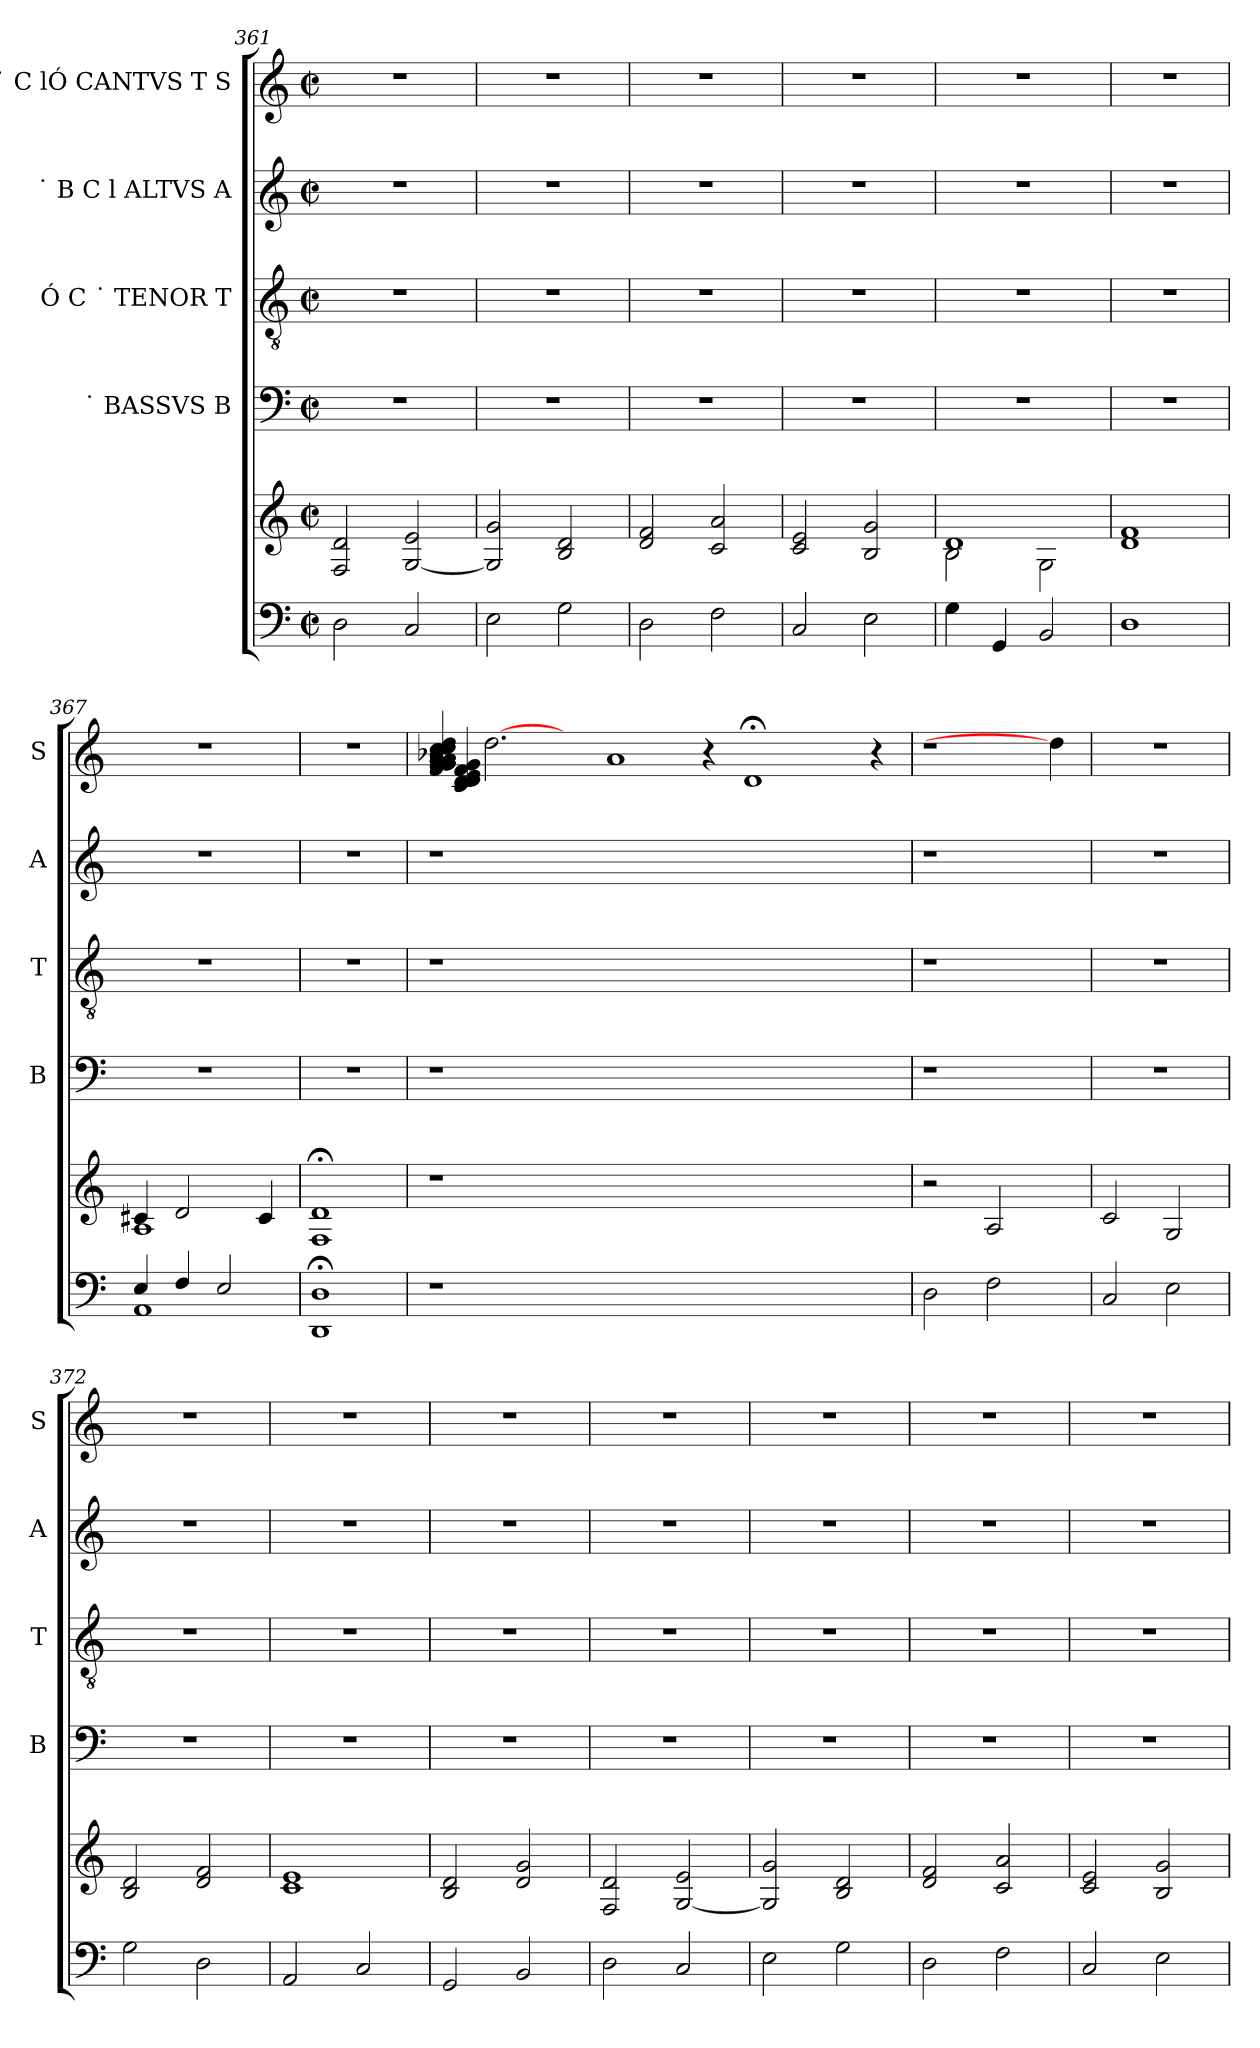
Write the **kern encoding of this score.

**kern	**kern	**kern	**kern	**kern	**kern
*part6	*part5	*part4	*part3	*part2	*part1
*staff6	*staff5	*staff4	*staff3	*staff2	*staff1
*	*	*I"˙ BASSVS B	*I"Ó C ˙ TENOR T	*I"˙ B C l ALTVS A	*I"˙ C lÓ CANTVS T S
*	*	*I'B	*I'T	*I'A	*I'S
*clefF4	*clefG2	*clefF4	*clefGv2	*clefG2	*clefG2
*k[]	*k[]	*k[]	*k[]	*k[]	*k[]
*C:	*C:	*C:	*C:	*C:	*C:
*M2/2	*M2/2	*M2/2	*M2/2	*M2/2	*M2/2
*met(c|)	*met(c|)	*met(c|)	*met(c|)	*met(c|)	*met(c|)
=361	=361	=361	=361	=361	=361
2D\	2F/ 2d/	1r	1r	1r	1r
2C/	[<2G/ 2e/	.	.	.	.
!!LO:LB:g=z
=362	=362	=362	=362	=362	=362
2E\	2G/] 2g/	1r	1r	1r	1r
2G\	2B/ 2d/	.	.	.	.
=363	=363	=363	=363	=363	=363
2D\	2d/ 2f/	1r	1r	1r	1r
2F\	2c/ 2a/	.	.	.	.
=364	=364	=364	=364	=364	=364
2C/	2c/ 2e/	1r	1r	1r	1r
2E\	2B/ 2g/	.	.	.	.
=365	=365	=365	=365	=365	=365
*	*^	*	*	*	*
4G\	1d	2B\	1r	1r	1r	1r
4GG/	.	.	.	.	.	.
2BB/	.	2G\	.	.	.	.
*	*v	*v	*	*	*	*
=366	=366	=366	=366	=366	=366
1D	1d 1f	1r	1r	1r	1r
=367	=367	=367	=367	=367	=367
*^	*^	*	*	*	*
4E/	1AA	4c#X/	1A	1r	1r	1r	1r
4F/	.	2d/	.	.	.	.	.
2E/	.	.	.	.	.	.	.
.	.	4c#/	.	.	.	.	.
*v	*v	*	*	*	*	*	*
*	*v	*v	*	*	*	*
=368	=368	=368	=368	=368	=368
1DD; 1D;	1F; 1d;	1r	1r	1r	1r
!!LO:LB:g=z
=369	=369	=369	=369	=369	=369
*	*	*	*	*	*^
1r	1r	1r	1r	1r	4f/ 4g/ 4g/ 4g/ 4a/ 4a/ 4a/ 4a/ 4b-X/ 4cc/ 4cc/ 4dd/	4c/ 4d/ 4d/ 4e/ 4f/ 4g/
.	.	.	.	.	[2.dd	2%7ryy
0ryy	0ryy	0ryy	0ryy	0ryy	4ryy	.
.	.	.	.	.	1a	.
.	.	.	.	.	4r	.
.	.	.	.	.	1d;	.
2.ryy	2.ryy	2.ryy	2.ryy	2.ryy	.	.
.	.	.	.	.	4r	.
*	*	*	*	*	*v	*v
!!LO:LB:g=z
=370	=370	=370	=370	=370	=370
2D\	2r	1r	1r	1r	1r
2F\	2A/	.	.	.	.
4ryy	4ryy	4ryy	4ryy	4ryy	4dd]
=371	=371	=371	=371	=371	=371
2C/	2c/	1r	1r	1r	1r
2E\	2G/	.	.	.	.
=372	=372	=372	=372	=372	=372
2G\	2B/ 2d/	1r	1r	1r	1r
2D\	2d/ 2f/	.	.	.	.
=373	=373	=373	=373	=373	=373
2AA/	1c 1e	1r	1r	1r	1r
2C/	.	.	.	.	.
=374	=374	=374	=374	=374	=374
2GG/	2B/ 2d/	1r	1r	1r	1r
2BB/	2d/ 2g/	.	.	.	.
=375	=375	=375	=375	=375	=375
2D\	2F/ 2d/	1r	1r	1r	1r
2C/	[<2G/ 2e/	.	.	.	.
!!LO:LB:g=z
=376	=376	=376	=376	=376	=376
2E\	2G/] 2g/	1r	1r	1r	1r
2G\	2B/ 2d/	.	.	.	.
=377	=377	=377	=377	=377	=377
2D\	2d/ 2f/	1r	1r	1r	1r
2F\	2c/ 2a/	.	.	.	.
=378	=378	=378	=378	=378	=378
2C/	2c/ 2e/	1r	1r	1r	1r
2E\	2B/ 2g/	.	.	.	.
=	=	=	=	=	=
*-	*-	*-	*-	*-	*-
